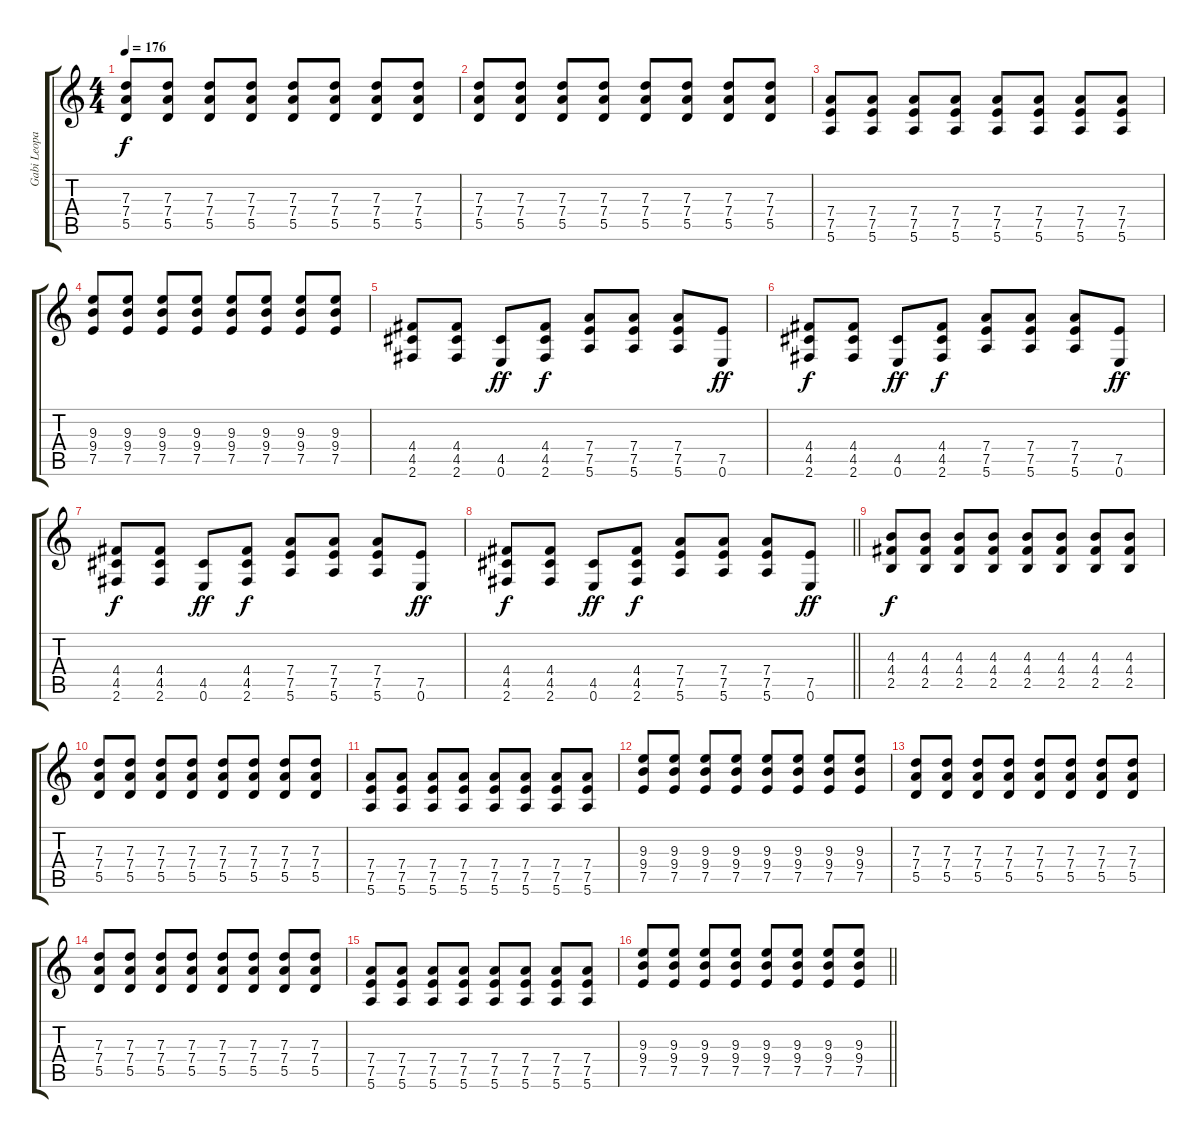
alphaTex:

\track ("Gabi Leopardi" "Gabi Leopa") {instrument distortionguitar}
\staff {score tabs}
\tuning (E4 B3 G3 D3 A2 E2) {hide}
\ts (4 4)
\tempo 176
\clef g2
\ks c
(7.3 7.4 5.5).8{dy f} (7.3 7.4 5.5).8 (7.3 7.4 5.5).8 (7.3 7.4 5.5).8 (7.3 7.4 5.5).8 (7.3 7.4 5.5).8 (7.3 7.4 5.5).8 (7.3 7.4 5.5).8 |
(7.3 7.4 5.5).8 (7.3 7.4 5.5).8 (7.3 7.4 5.5).8 (7.3 7.4 5.5).8 (7.3 7.4 5.5).8 (7.3 7.4 5.5).8 (7.3 7.4 5.5).8 (7.3 7.4 5.5).8 |
(7.4 7.5 5.6).8 (7.4 7.5 5.6).8 (7.4 7.5 5.6).8 (7.4 7.5 5.6).8 (7.4 7.5 5.6).8 (7.4 7.5 5.6).8 (7.4 7.5 5.6).8 (7.4 7.5 5.6).8 |
(9.3 9.4 7.5).8 (9.3 9.4 7.5).8 (9.3 9.4 7.5).8 (9.3 9.4 7.5).8 (9.3 9.4 7.5).8 (9.3 9.4 7.5).8 (9.3 9.4 7.5).8 (9.3 9.4 7.5).8 |
(4.4 4.5 2.6).8 (4.4 4.5 2.6).8 (4.5 0.6).8{dy ff} (4.4 4.5 2.6).8{dy f} (7.4 7.5 5.6).8 (7.4 7.5 5.6).8 (7.4 7.5 5.6).8 (7.5 0.6).8{dy ff} |
(4.4 4.5 2.6).8{dy f} (4.4 4.5 2.6).8 (4.5 0.6).8{dy ff} (4.4 4.5 2.6).8{dy f} (7.4 7.5 5.6).8 (7.4 7.5 5.6).8 (7.4 7.5 5.6).8 (7.5 0.6).8{dy ff} |
(4.4 4.5 2.6).8{dy f} (4.4 4.5 2.6).8 (4.5 0.6).8{dy ff} (4.4 4.5 2.6).8{dy f} (7.4 7.5 5.6).8 (7.4 7.5 5.6).8 (7.4 7.5 5.6).8 (7.5 0.6).8{dy ff} |
\barLineRight lightlight
(4.4 4.5 2.6).8{dy f} (4.4 4.5 2.6).8 (4.5 0.6).8{dy ff} (4.4 4.5 2.6).8{dy f} (7.4 7.5 5.6).8 (7.4 7.5 5.6).8 (7.4 7.5 5.6).8 (7.5 0.6).8{dy ff} |
(4.3 4.4 2.5).8{dy f} (4.3 4.4 2.5).8 (4.3 4.4 2.5).8 (4.3 4.4 2.5).8 (4.3 4.4 2.5).8 (4.3 4.4 2.5).8 (4.3 4.4 2.5).8 (4.3 4.4 2.5).8 |
(7.3 7.4 5.5).8 (7.3 7.4 5.5).8 (7.3 7.4 5.5).8 (7.3 7.4 5.5).8 (7.3 7.4 5.5).8 (7.3 7.4 5.5).8 (7.3 7.4 5.5).8 (7.3 7.4 5.5).8 |
(7.4 7.5 5.6).8 (7.4 7.5 5.6).8 (7.4 7.5 5.6).8 (7.4 7.5 5.6).8 (7.4 7.5 5.6).8 (7.4 7.5 5.6).8 (7.4 7.5 5.6).8 (7.4 7.5 5.6).8 |
(9.3 9.4 7.5).8 (9.3 9.4 7.5).8 (9.3 9.4 7.5).8 (9.3 9.4 7.5).8 (9.3 9.4 7.5).8 (9.3 9.4 7.5).8 (9.3 9.4 7.5).8 (9.3 9.4 7.5).8 |
(7.3 7.4 5.5).8 (7.3 7.4 5.5).8 (7.3 7.4 5.5).8 (7.3 7.4 5.5).8 (7.3 7.4 5.5).8 (7.3 7.4 5.5).8 (7.3 7.4 5.5).8 (7.3 7.4 5.5).8 |
(7.3 7.4 5.5).8 (7.3 7.4 5.5).8 (7.3 7.4 5.5).8 (7.3 7.4 5.5).8 (7.3 7.4 5.5).8 (7.3 7.4 5.5).8 (7.3 7.4 5.5).8 (7.3 7.4 5.5).8 |
(7.4 7.5 5.6).8 (7.4 7.5 5.6).8 (7.4 7.5 5.6).8 (7.4 7.5 5.6).8 (7.4 7.5 5.6).8 (7.4 7.5 5.6).8 (7.4 7.5 5.6).8 (7.4 7.5 5.6).8 |
\barLineRight lightlight
(9.3 9.4 7.5).8 (9.3 9.4 7.5).8 (9.3 9.4 7.5).8 (9.3 9.4 7.5).8 (9.3 9.4 7.5).8 (9.3 9.4 7.5).8 (9.3 9.4 7.5).8 (9.3 9.4 7.5).8
